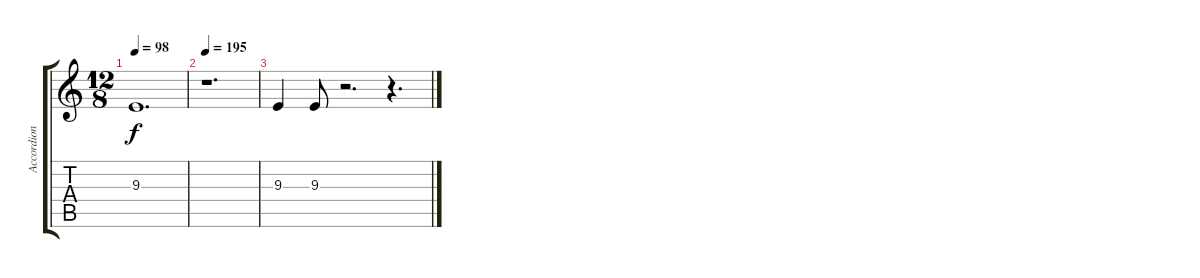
\track ("Accordion" "Accordion") {instrument accordion}
\staff {score tabs}
\tuning (E4 B3 G3 D3 A2 E2) {hide}
\ts (12 8)
\tempo 98
\clef g2
\ks c
9.3.1{d dy f} |
\tempo 195
r.1{d} |
9.3.4 9.3.8 r.2{d} r.4{d}
